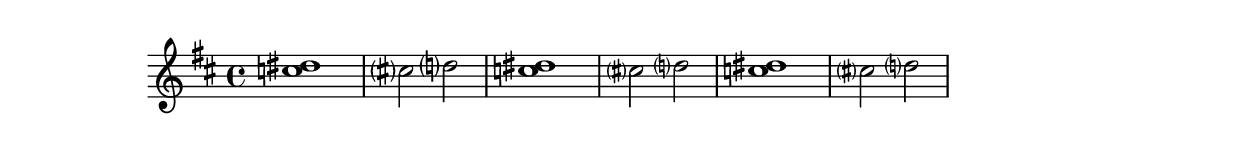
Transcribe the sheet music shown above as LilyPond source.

\version "2.1.26"
\header{
	texidoc="@cindex Cautionary Accidentals
Cautinary accidentals are displayed in slurs by default. They can be 
shown also with accidentals of smaller size.
" }
\score { \notes \context Staff \transpose c c'' {
  \key d \major
%  \set Staff.autoReminders = #'cautionary
  \override Staff.Accidental  #'font-size = #0
  <dis c>1 cis?2 d?
  \override Staff.Accidental  #'cautionary-style = #'smaller
  <dis c>1 cis?2 d?
  \override Staff.Accidental  #'cautionary-style = #'parentheses
  <dis c>1 cis?2 d?

}
\paper{raggedright = ##t}
}


